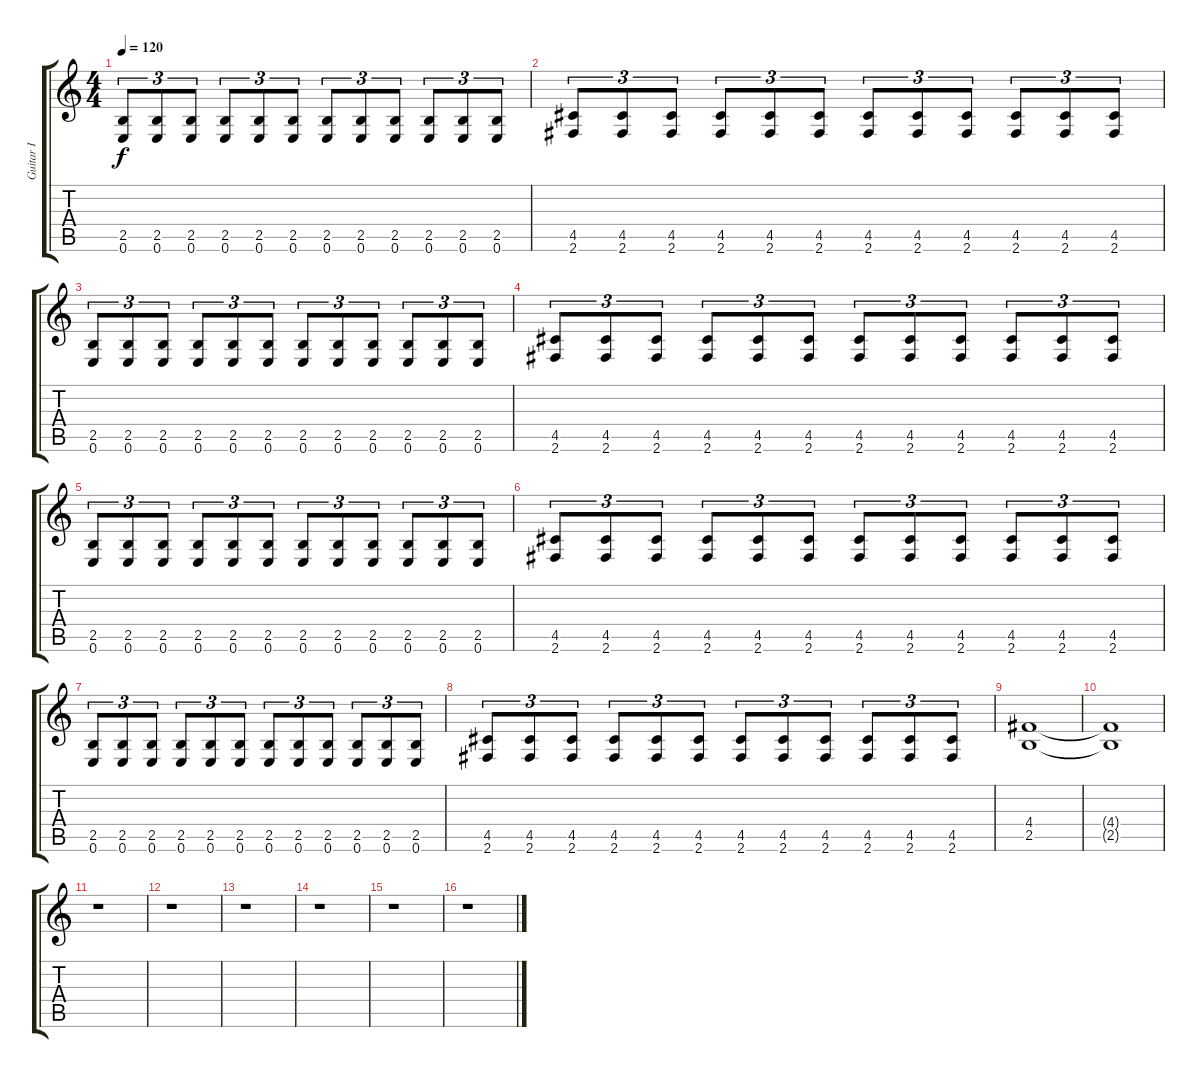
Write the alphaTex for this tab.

\track ("Guitar I" "Guitar I") {instrument distortionguitar}
\staff {score tabs}
\tuning (E4 B3 G3 D3 A2 E2) {hide}
\ts (4 4)
\tempo 120
\clef g2
\ks c
(2.5 0.6).8{tu (3 2) dy f} (2.5 0.6).8{tu (3 2)} (2.5 0.6).8{tu (3 2)} (2.5 0.6).8{tu (3 2)} (2.5 0.6).8{tu (3 2)} (2.5 0.6).8{tu (3 2)} (2.5 0.6).8{tu (3 2)} (2.5 0.6).8{tu (3 2)} (2.5 0.6).8{tu (3 2)} (2.5 0.6).8{tu (3 2)} (2.5 0.6).8{tu (3 2)} (2.5 0.6).8{tu (3 2)} |
(4.5 2.6).8{tu (3 2)} (4.5 2.6).8{tu (3 2)} (4.5 2.6).8{tu (3 2)} (4.5 2.6).8{tu (3 2)} (4.5 2.6).8{tu (3 2)} (4.5 2.6).8{tu (3 2)} (4.5 2.6).8{tu (3 2)} (4.5 2.6).8{tu (3 2)} (4.5 2.6).8{tu (3 2)} (4.5 2.6).8{tu (3 2)} (4.5 2.6).8{tu (3 2)} (4.5 2.6).8{tu (3 2)} |
(2.5 0.6).8{tu (3 2)} (2.5 0.6).8{tu (3 2)} (2.5 0.6).8{tu (3 2)} (2.5 0.6).8{tu (3 2)} (2.5 0.6).8{tu (3 2)} (2.5 0.6).8{tu (3 2)} (2.5 0.6).8{tu (3 2)} (2.5 0.6).8{tu (3 2)} (2.5 0.6).8{tu (3 2)} (2.5 0.6).8{tu (3 2)} (2.5 0.6).8{tu (3 2)} (2.5 0.6).8{tu (3 2)} |
(4.5 2.6).8{tu (3 2)} (4.5 2.6).8{tu (3 2)} (4.5 2.6).8{tu (3 2)} (4.5 2.6).8{tu (3 2)} (4.5 2.6).8{tu (3 2)} (4.5 2.6).8{tu (3 2)} (4.5 2.6).8{tu (3 2)} (4.5 2.6).8{tu (3 2)} (4.5 2.6).8{tu (3 2)} (4.5 2.6).8{tu (3 2)} (4.5 2.6).8{tu (3 2)} (4.5 2.6).8{tu (3 2)} |
(2.5 0.6).8{tu (3 2)} (2.5 0.6).8{tu (3 2)} (2.5 0.6).8{tu (3 2)} (2.5 0.6).8{tu (3 2)} (2.5 0.6).8{tu (3 2)} (2.5 0.6).8{tu (3 2)} (2.5 0.6).8{tu (3 2)} (2.5 0.6).8{tu (3 2)} (2.5 0.6).8{tu (3 2)} (2.5 0.6).8{tu (3 2)} (2.5 0.6).8{tu (3 2)} (2.5 0.6).8{tu (3 2)} |
(4.5 2.6).8{tu (3 2)} (4.5 2.6).8{tu (3 2)} (4.5 2.6).8{tu (3 2)} (4.5 2.6).8{tu (3 2)} (4.5 2.6).8{tu (3 2)} (4.5 2.6).8{tu (3 2)} (4.5 2.6).8{tu (3 2)} (4.5 2.6).8{tu (3 2)} (4.5 2.6).8{tu (3 2)} (4.5 2.6).8{tu (3 2)} (4.5 2.6).8{tu (3 2)} (4.5 2.6).8{tu (3 2)} |
(2.5 0.6).8{tu (3 2)} (2.5 0.6).8{tu (3 2)} (2.5 0.6).8{tu (3 2)} (2.5 0.6).8{tu (3 2)} (2.5 0.6).8{tu (3 2)} (2.5 0.6).8{tu (3 2)} (2.5 0.6).8{tu (3 2)} (2.5 0.6).8{tu (3 2)} (2.5 0.6).8{tu (3 2)} (2.5 0.6).8{tu (3 2)} (2.5 0.6).8{tu (3 2)} (2.5 0.6).8{tu (3 2)} |
(4.5 2.6).8{tu (3 2)} (4.5 2.6).8{tu (3 2)} (4.5 2.6).8{tu (3 2)} (4.5 2.6).8{tu (3 2)} (4.5 2.6).8{tu (3 2)} (4.5 2.6).8{tu (3 2)} (4.5 2.6).8{tu (3 2)} (4.5 2.6).8{tu (3 2)} (4.5 2.6).8{tu (3 2)} (4.5 2.6).8{tu (3 2)} (4.5 2.6).8{tu (3 2)} (4.5 2.6).8{tu (3 2)} |
(4.4 2.5).1 |
(4.4{t} 2.5{t}).1 |
r.1 |
r.1 |
r.1 |
r.1 |
r.1 |
r.1
